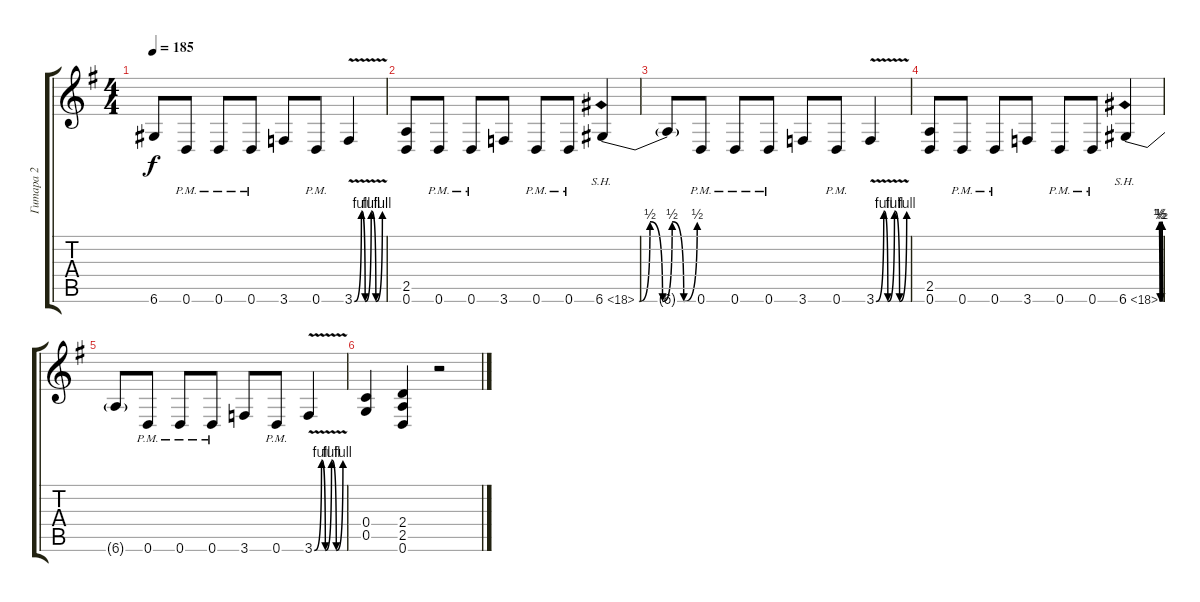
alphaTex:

\track ("Гитара 2" "Гитара 2") {instrument distortionguitar}
\staff {score tabs}
\tuning (D4 A3 F3 C3 G2 D2) {hide}
\ts (4 4)
\tempo 185
\clef g2
\ks eminor
6.6{t}.8{dy f} 0.6{pm}.8 0.6{pm}.8 0.6{pm}.8 3.6.8 0.6{pm}.8 3.6{be (custom 0 0 15 4 23 0 36 4 46 0 60 4) v}.4 |
(2.5 0.6).8 0.6{pm}.8 0.6{pm}.8 3.6.8 0.6{pm}.8 0.6{pm}.8 6.6{be (custom 0 0 11 2 24 0 34 2 46 0 60 2) sh 12}.4 |
6.6{t}.8 0.6{pm}.8 0.6{pm}.8 0.6{pm}.8 3.6.8 0.6{pm}.8 3.6{be (custom 0 0 15 4 23 0 36 4 46 0 60 4) v}.4 |
(2.5 0.6).8 0.6{pm}.8 0.6{pm}.8 3.6.8 0.6{pm}.8 0.6{pm}.8 6.6{be (custom 0 0 11 2 24 0 34 2 46 0 60 2) sh 12}.4 |
6.6{t}.8 0.6{pm}.8 0.6{pm}.8 0.6{pm}.8 3.6.8 0.6{pm}.8 3.6{be (custom 0 0 15 4 23 0 36 4 46 0 60 4) v}.4 |
(0.4 0.5).4 (2.4 2.5 0.6).4 r.2
